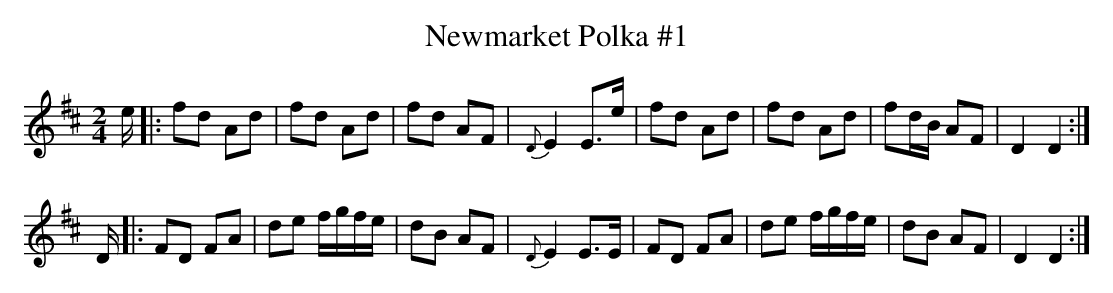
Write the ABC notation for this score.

X:1
T:Newmarket Polka \#1
L:1/8
M:2/4
K:DMaj
e/2|:fd Ad|fd Ad|fd AF|{D}E2 E>e|fd Ad|fd Ad|fd/2B/2 AF|D2 D2:|*
D/2|:FD FA|de f/2g/2f/2e/2|dB AF|{D}E2 E>E|FD FA|de f/2g/2f/2e/2|dB AF|D2 D2:|**
